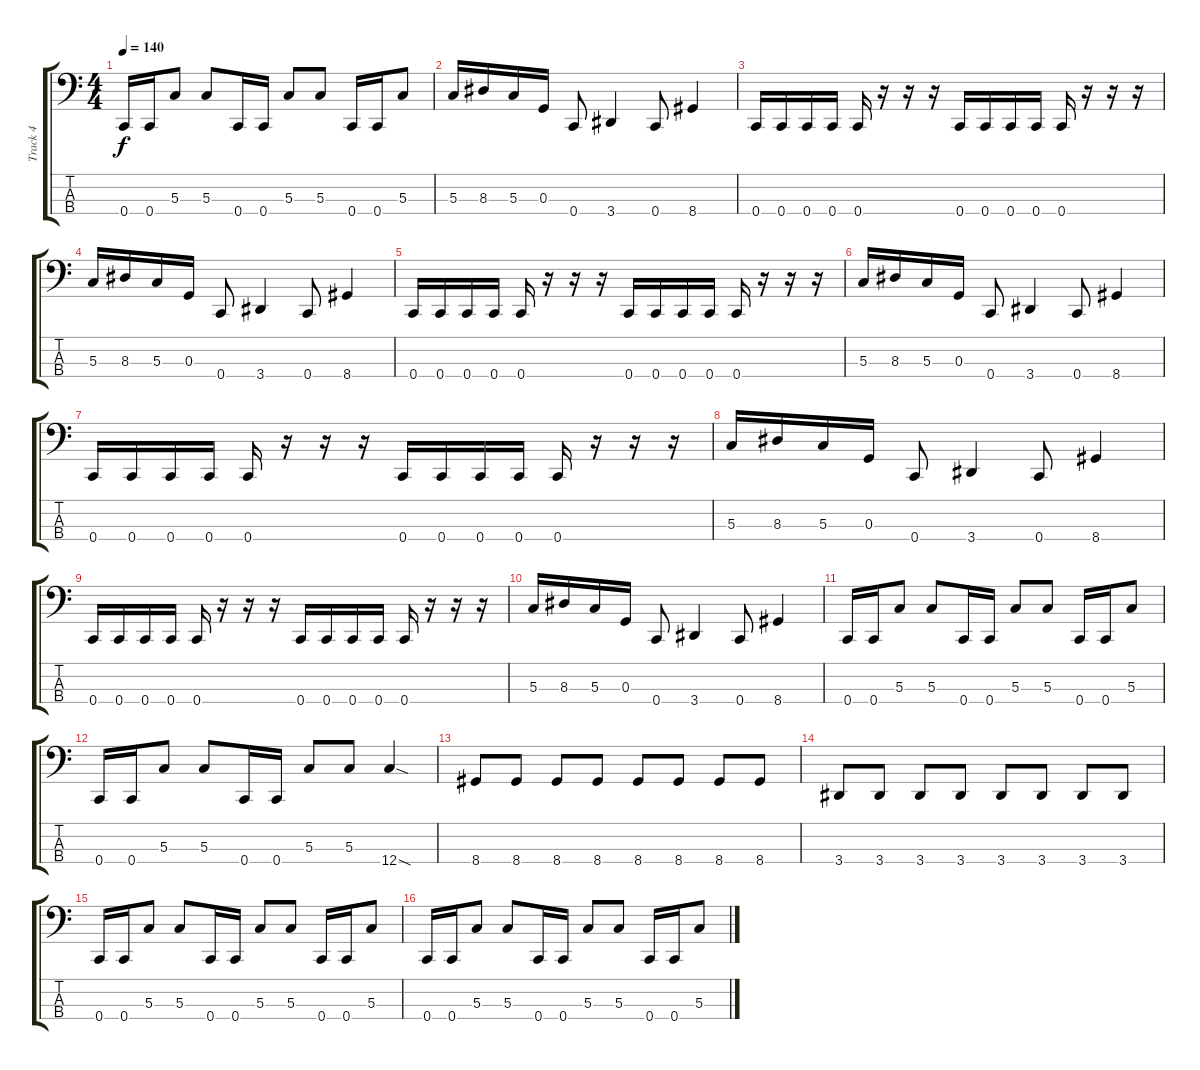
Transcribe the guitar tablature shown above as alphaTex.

\track ("Track 4" "Track 4") {instrument electricbassfinger}
\staff {score tabs}
\tuning (F2 C2 G1 C1) {hide}
\ts (4 4)
\tempo 140
\clef f4
\ks c
0.4.16{dy f} 0.4.16 5.3.8 5.3.8 0.4.16 0.4.16 5.3.8 5.3.8 0.4.16 0.4.16 5.3.8 |
5.3.16 8.3.16 5.3.16 0.3.16 0.4.8 3.4.4 0.4.8 8.4.4 |
0.4.16 0.4.16 0.4.16 0.4.16 0.4.16 r.16 r.16 r.16 0.4.16 0.4.16 0.4.16 0.4.16 0.4.16 r.16 r.16 r.16 |
5.3.16 8.3.16 5.3.16 0.3.16 0.4.8 3.4.4 0.4.8 8.4.4 |
0.4.16 0.4.16 0.4.16 0.4.16 0.4.16 r.16 r.16 r.16 0.4.16 0.4.16 0.4.16 0.4.16 0.4.16 r.16 r.16 r.16 |
5.3.16 8.3.16 5.3.16 0.3.16 0.4.8 3.4.4 0.4.8 8.4.4 |
0.4.16 0.4.16 0.4.16 0.4.16 0.4.16 r.16 r.16 r.16 0.4.16 0.4.16 0.4.16 0.4.16 0.4.16 r.16 r.16 r.16 |
5.3.16 8.3.16 5.3.16 0.3.16 0.4.8 3.4.4 0.4.8 8.4.4 |
0.4.16 0.4.16 0.4.16 0.4.16 0.4.16 r.16 r.16 r.16 0.4.16 0.4.16 0.4.16 0.4.16 0.4.16 r.16 r.16 r.16 |
5.3.16 8.3.16 5.3.16 0.3.16 0.4.8 3.4.4 0.4.8 8.4.4 |
0.4.16 0.4.16 5.3.8 5.3.8 0.4.16 0.4.16 5.3.8 5.3.8 0.4.16 0.4.16 5.3.8 |
0.4.16 0.4.16 5.3.8 5.3.8 0.4.16 0.4.16 5.3.8 5.3.8 12.4{sod}.4 |
8.4.8 8.4.8 8.4.8 8.4.8 8.4.8 8.4.8 8.4.8 8.4.8 |
3.4.8 3.4.8 3.4.8 3.4.8 3.4.8 3.4.8 3.4.8 3.4.8 |
0.4.16 0.4.16 5.3.8 5.3.8 0.4.16 0.4.16 5.3.8 5.3.8 0.4.16 0.4.16 5.3.8 |
0.4.16 0.4.16 5.3.8 5.3.8 0.4.16 0.4.16 5.3.8 5.3.8 0.4.16 0.4.16 5.3.8
